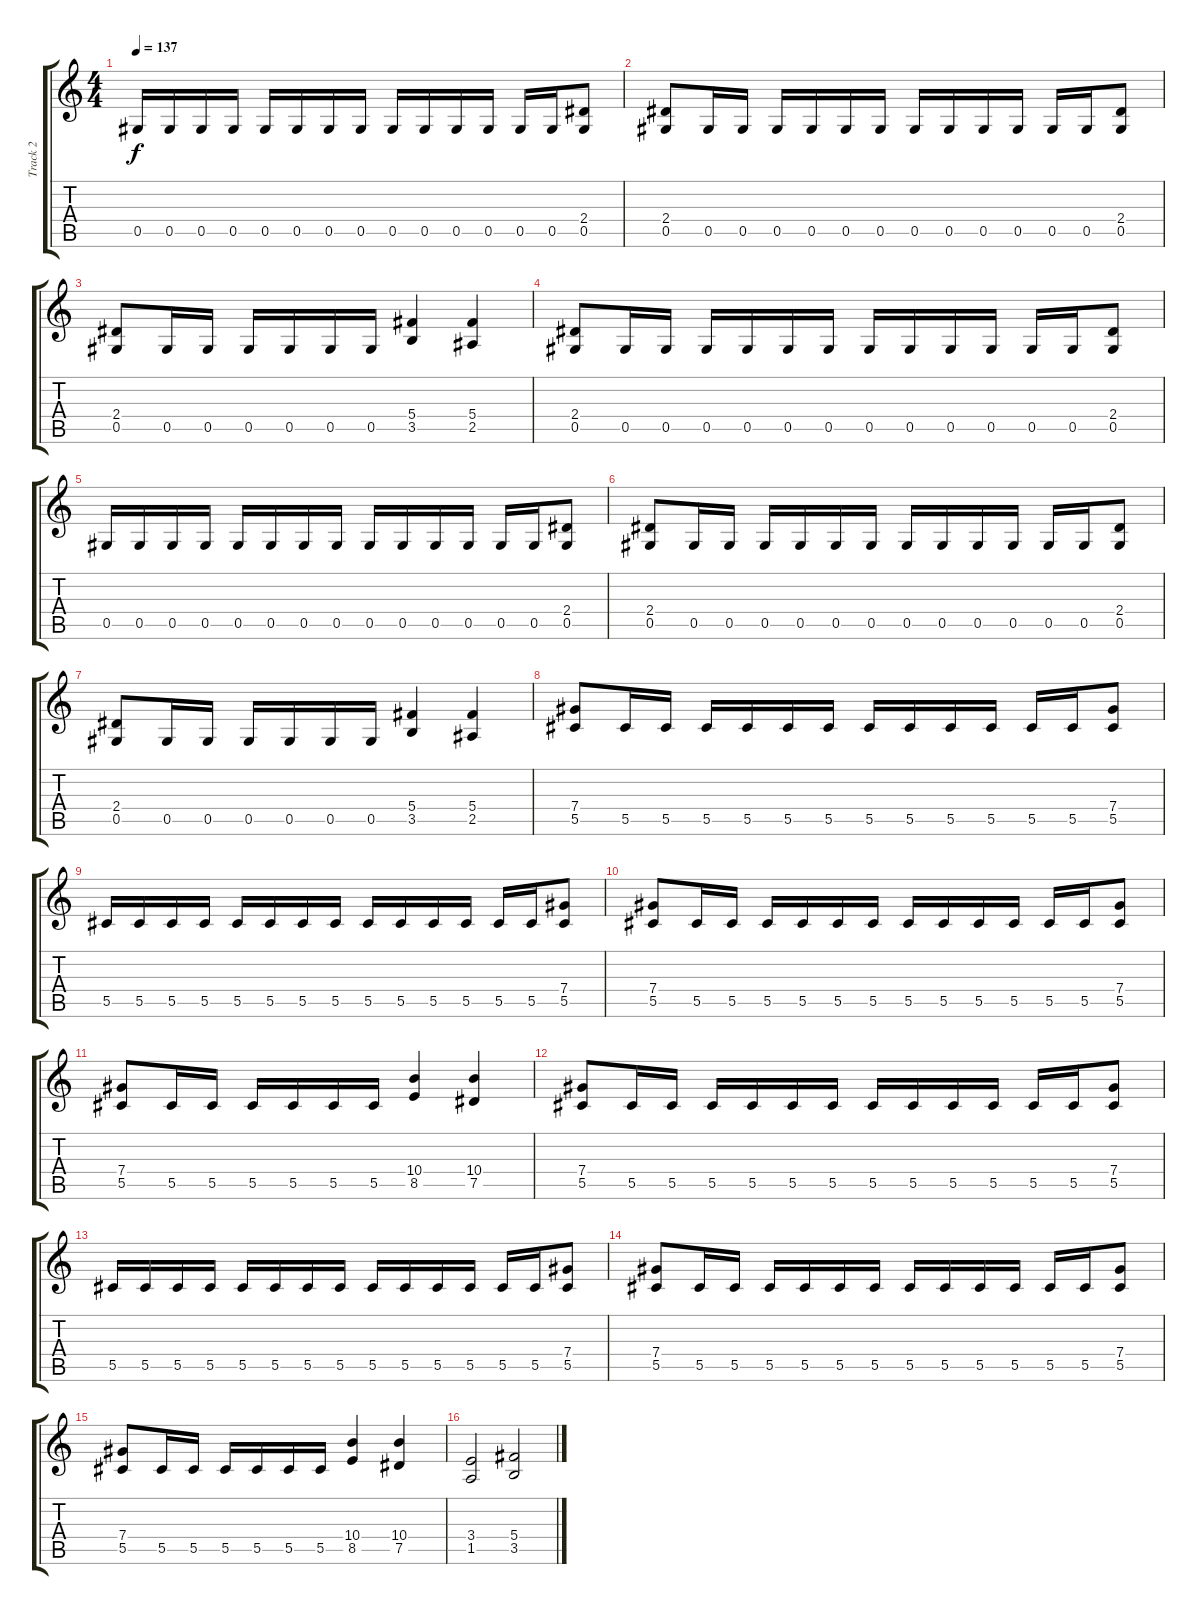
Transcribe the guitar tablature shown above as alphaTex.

\track ("Track 2" "Track 2") {instrument distortionguitar}
\staff {score tabs}
\tuning (Eb4 Bb3 Gb3 Db3 Ab2 Eb2) {hide}
\ts (4 4)
\tempo 137
\clef g2
\ks c
0.5.16{dy f} 0.5.16 0.5.16 0.5.16 0.5.16 0.5.16 0.5.16 0.5.16 0.5.16 0.5.16 0.5.16 0.5.16 0.5.16 0.5.16 (2.4 0.5).8 |
(2.4 0.5).8 0.5.16 0.5.16 0.5.16 0.5.16 0.5.16 0.5.16 0.5.16 0.5.16 0.5.16 0.5.16 0.5.16 0.5.16 (2.4 0.5).8 |
(2.4 0.5).8 0.5.16 0.5.16 0.5.16 0.5.16 0.5.16 0.5.16 (5.4 3.5).4 (5.4 2.5).4 |
(2.4 0.5).8 0.5.16 0.5.16 0.5.16 0.5.16 0.5.16 0.5.16 0.5.16 0.5.16 0.5.16 0.5.16 0.5.16 0.5.16 (2.4 0.5).8 |
0.5.16 0.5.16 0.5.16 0.5.16 0.5.16 0.5.16 0.5.16 0.5.16 0.5.16 0.5.16 0.5.16 0.5.16 0.5.16 0.5.16 (2.4 0.5).8 |
(2.4 0.5).8 0.5.16 0.5.16 0.5.16 0.5.16 0.5.16 0.5.16 0.5.16 0.5.16 0.5.16 0.5.16 0.5.16 0.5.16 (2.4 0.5).8 |
(2.4 0.5).8 0.5.16 0.5.16 0.5.16 0.5.16 0.5.16 0.5.16 (5.4 3.5).4 (5.4 2.5).4 |
(7.4 5.5).8 5.5.16 5.5.16 5.5.16 5.5.16 5.5.16 5.5.16 5.5.16 5.5.16 5.5.16 5.5.16 5.5.16 5.5.16 (7.4 5.5).8 |
5.5.16 5.5.16 5.5.16 5.5.16 5.5.16 5.5.16 5.5.16 5.5.16 5.5.16 5.5.16 5.5.16 5.5.16 5.5.16 5.5.16 (7.4 5.5).8 |
(7.4 5.5).8 5.5.16 5.5.16 5.5.16 5.5.16 5.5.16 5.5.16 5.5.16 5.5.16 5.5.16 5.5.16 5.5.16 5.5.16 (7.4 5.5).8 |
(7.4 5.5).8 5.5.16 5.5.16 5.5.16 5.5.16 5.5.16 5.5.16 (10.4 8.5).4 (10.4 7.5).4 |
(7.4 5.5).8 5.5.16 5.5.16 5.5.16 5.5.16 5.5.16 5.5.16 5.5.16 5.5.16 5.5.16 5.5.16 5.5.16 5.5.16 (7.4 5.5).8 |
5.5.16 5.5.16 5.5.16 5.5.16 5.5.16 5.5.16 5.5.16 5.5.16 5.5.16 5.5.16 5.5.16 5.5.16 5.5.16 5.5.16 (7.4 5.5).8 |
(7.4 5.5).8 5.5.16 5.5.16 5.5.16 5.5.16 5.5.16 5.5.16 5.5.16 5.5.16 5.5.16 5.5.16 5.5.16 5.5.16 (7.4 5.5).8 |
(7.4 5.5).8 5.5.16 5.5.16 5.5.16 5.5.16 5.5.16 5.5.16 (10.4 8.5).4 (10.4 7.5).4 |
(3.4 1.5).2 (5.4 3.5).2
